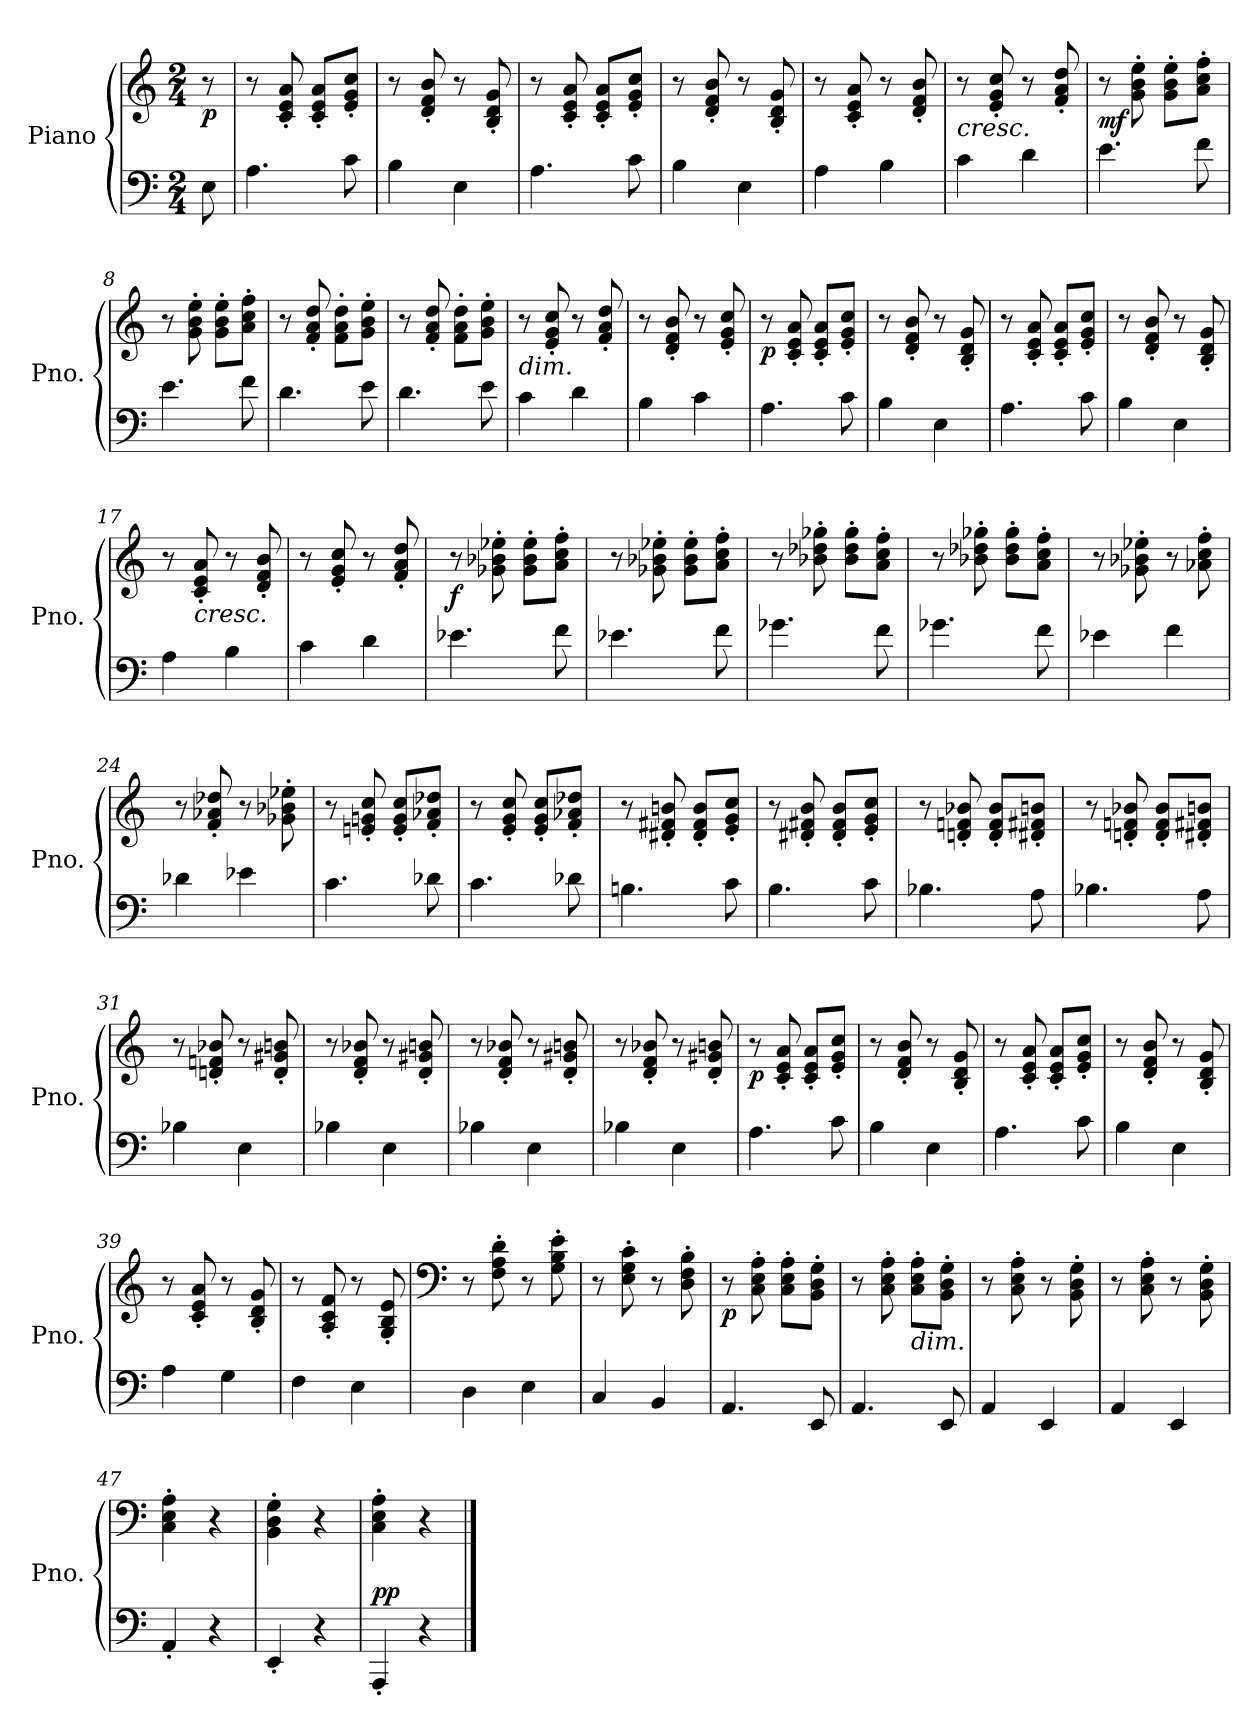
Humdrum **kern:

**kern	**kern	**dynam
*part1	*part1	*part1
*staff2	*staff1	*staff1/2
*I"Piano	*	*
*I'Pno.	*	*
*clefF4	*clefG2	*
*k[]	*k[]	*
*M2/4	*M2/4	*
=	=	=
!	!	!LO:DY:b
8E\	8r	p
=1	=1	=1
4.A\	8r	.
.	8c/' 8e/' 8a/'	.
.	8c/' 8e/' 8a/'L	.
8c\	8e/' 8g/' 8cc/'J	.
=2	=2	=2
4B\	8r	.
.	8d/' 8f/' 8b/'	.
4E\	8r	.
.	8B/' 8d/' 8g/'	.
=3	=3	=3
4.A\	8r	.
.	8c/' 8e/' 8a/'	.
.	8c/' 8e/' 8a/'L	.
8c\	8e/' 8g/' 8cc/'J	.
=4	=4	=4
4B\	8r	.
.	8d/' 8f/' 8b/'	.
4E\	8r	.
.	8B/' 8d/' 8g/'	.
=5	=5	=5
4A\	8r	.
.	8c/' 8e/' 8a/'	.
4B\	8r	.
.	8d/' 8f/' 8b/'	.
=6	=6	=6
!	!LO:TX:b:i:t=cresc.	!
4c\	8r	.
.	8e/' 8g/' 8cc/'	.
4d\	8r	.
.	8f/' 8a/' 8dd/'	.
=7	=7	=7
!	!	!LO:DY:b
4.e\	8r	mf
.	8g\' 8b\' 8ee\'	.
.	8g\' 8b\' 8ee\'L	.
8f\	8a\' 8cc\' 8ff\'J	.
=8	=8	=8
4.e\	8r	.
.	8g\' 8b\' 8ee\'	.
.	8g\' 8b\' 8ee\'L	.
8f\	8a\' 8cc\' 8ff\'J	.
=9	=9	=9
4.d\	8r	.
.	8f/' 8a/' 8dd/'	.
.	8f\' 8a\' 8dd\'L	.
8e\	8g\' 8b\' 8ee\'J	.
!!LO:LB:g=z
=10	=10	=10
4.d\	8r	.
.	8f/' 8a/' 8dd/'	.
.	8f\' 8a\' 8dd\'L	.
8e\	8g\' 8b\' 8ee\'J	.
=11	=11	=11
!	!LO:TX:b:i:t=dim.	!
4c\	8r	.
.	8e/' 8g/' 8cc/'	.
4d\	8r	.
.	8f/' 8a/' 8dd/'	.
=12	=12	=12
4B\	8r	.
.	8d/' 8f/' 8b/'	.
4c\	8r	.
.	8e/' 8g/' 8cc/'	.
=13	=13	=13
!	!	!LO:DY:b
4.A\	8r	p
.	8c/' 8e/' 8a/'	.
.	8c/' 8e/' 8a/'L	.
8c\	8e/' 8g/' 8cc/'J	.
=14	=14	=14
4B\	8r	.
.	8d/' 8f/' 8b/'	.
4E\	8r	.
.	8B/' 8d/' 8g/'	.
=15	=15	=15
4.A\	8r	.
.	8c/' 8e/' 8a/'	.
.	8c/' 8e/' 8a/'L	.
8c\	8e/' 8g/' 8cc/'J	.
=16	=16	=16
4B\	8r	.
.	8d/' 8f/' 8b/'	.
4E\	8r	.
.	8B/' 8d/' 8g/'	.
=17	=17	=17
4A\	8r	.
!	!LO:TX:b:i:t=cresc.	!
.	8c/' 8e/' 8a/'	.
4B\	8r	.
.	8d/' 8f/' 8b/'	.
=18	=18	=18
4c\	8r	.
.	8e/' 8g/' 8cc/'	.
4d\	8r	.
.	8f/' 8a/' 8dd/'	.
!!LO:LB:g=z
=19	=19	=19
!	!	!LO:DY:b
4.e-X\	8r	f
.	8g-X\' 8b-X\' 8ee-X\'	.
.	8g-\' 8b-\' 8ee-\'L	.
8f\	8a\' 8cc\' 8ff\'J	.
=20	=20	=20
4.e-X\	8r	.
.	8g-X\' 8b-X\' 8ee-X\'	.
.	8g-\' 8b-\' 8ee-\'L	.
8f\	8a\' 8cc\' 8ff\'J	.
=21	=21	=21
4.g-X\	8r	.
.	8b-X\' 8dd-X\' 8gg-X\'	.
.	8b-\' 8dd-\' 8gg-\'L	.
8f\	8a\' 8cc\' 8ff\'J	.
=22	=22	=22
4.g-X\	8r	.
.	8b-X\' 8dd-X\' 8gg-X\'	.
.	8b-\' 8dd-\' 8gg-\'L	.
8f\	8a\' 8cc\' 8ff\'J	.
=23	=23	=23
4e-X\	8r	.
.	8g-X\' 8b-X\' 8ee-X\'	.
4f\	8r	.
.	8a-X\' 8cc\' 8ff\'	.
=24	=24	=24
4d-X\	8r	.
.	8f/' 8a-X/' 8dd-X/'	.
4e-X\	8r	.
.	8g-X\' 8b-X\' 8ee-X\'	.
=25	=25	=25
4.c\	8r	.
.	8en/' 8gn/' 8cc/'	.
.	8e/' 8g/' 8cc/'L	.
8d-X\	8f/' 8a-X/' 8dd-X/'J	.
!!LO:LB:g=z
=26	=26	=26
4.c\	8r	.
.	8e/' 8g/' 8cc/'	.
.	8e/' 8g/' 8cc/'L	.
8d-X\	8f/' 8a-X/' 8dd-X/'J	.
=27	=27	=27
4.Bn\	8r	.
.	8d#X/' 8f#X/' 8bn/'	.
.	8d#/' 8f#/' 8b/'L	.
8c\	8e/' 8g/' 8cc/'J	.
=28	=28	=28
4.B\	8r	.
.	8d#X/' 8f#X/' 8b/'	.
.	8d#/' 8f#/' 8b/'L	.
8c\	8e/' 8g/' 8cc/'J	.
=29	=29	=29
4.B-X\	8r	.
.	8dn/' 8fn/' 8b-X/'	.
.	8d/' 8f/' 8b-/'L	.
8A\	8d#X/' 8f#X/' 8bn/'J	.
=30	=30	=30
4.B-X\	8r	.
.	8dn/' 8fn/' 8b-X/'	.
.	8d/' 8f/' 8b-/'L	.
8A\	8d#X/' 8f#X/' 8bn/'J	.
=31	=31	=31
4B-X\	8r	.
.	8dn/' 8fn/' 8b-X/'	.
4E\	8r	.
.	8d/' 8g#X/' 8bn/'	.
!!LO:LB:g=z
=32	=32	=32
4B-X\	8r	.
.	8d/' 8f/' 8b-X/'	.
4E\	8r	.
.	8d/' 8g#X/' 8bn/'	.
=33	=33	=33
4B-X\	8r	.
.	8d/' 8f/' 8b-X/'	.
4E\	8r	.
.	8d/' 8g#X/' 8bn/'	.
=34	=34	=34
4B-X\	8r	.
.	8d/' 8f/' 8b-X/'	.
4E\	8r	.
.	8d/' 8g#X/' 8bn/'	.
=35	=35	=35
!	!	!LO:DY:b
4.A\	8r	p
.	8c/' 8e/' 8a/'	.
.	8c/' 8e/' 8a/'L	.
8c\	8e/' 8g/' 8cc/'J	.
=36	=36	=36
4B\	8r	.
.	8d/' 8f/' 8b/'	.
4E\	8r	.
.	8B/' 8d/' 8g/'	.
=37	=37	=37
4.A\	8r	.
.	8c/' 8e/' 8a/'	.
.	8c/' 8e/' 8a/'L	.
8c\	8e/' 8g/' 8cc/'J	.
=38	=38	=38
4B\	8r	.
.	8d/' 8f/' 8b/'	.
4E\	8r	.
.	8B/' 8d/' 8g/'	.
=39	=39	=39
4A\	8r	.
.	8c/' 8e/' 8a/'	.
4G\	8r	.
.	8B/' 8d/' 8g/'	.
!!LO:PB:g=z
=40	=40	=40
4F\	8r	.
.	8A/' 8c/' 8f/'	.
4E\	8r	.
.	8G/' 8B/' 8e/'	.
=41	=41	=41
*	*clefF4	*
4D\	8r	.
.	8F\' 8A\' 8d\'	.
4E\	8r	.
.	8G\' 8B\' 8e\'	.
=42	=42	=42
4C/	8r	.
.	8E\' 8G\' 8c\'	.
4BB/	8r	.
.	8D\' 8F\' 8B\'	.
=43	=43	=43
!	!	!LO:DY:b
4.AA/	8r	p
.	8C\' 8E\' 8A\'	.
.	8C\' 8E\' 8A\'L	.
8EE/	8BB\' 8D\' 8G\'J	.
=44	=44	=44
4.AA/	8r	.
.	8C\' 8E\' 8A\'	.
!	!LO:TX:b:i:t=dim.	!
.	8C\' 8E\' 8A\'L	.
8EE/	8BB\' 8D\' 8G\'J	.
=45	=45	=45
4AA/	8r	.
.	8C\' 8E\' 8A\'	.
4EE/	8r	.
.	8BB\' 8D\' 8G\'	.
=46	=46	=46
4AA/	8r	.
.	8C\' 8E\' 8A\'	.
4EE/	8r	.
.	8BB\' 8D\' 8G\'	.
=47	=47	=47
4AA'/	4C\' 4E\' 4A\'	.
4r	4r	.
=48	=48	=48
4EE'/	4BB\' 4D\' 4G\'	.
4r	4r	.
=49	=49	=49
!	!	!LO:DY:a=2
4AAA'/	4C\' 4E\' 4A\'	pp
4r	4r	.
==	==	==
*-	*-	*-
